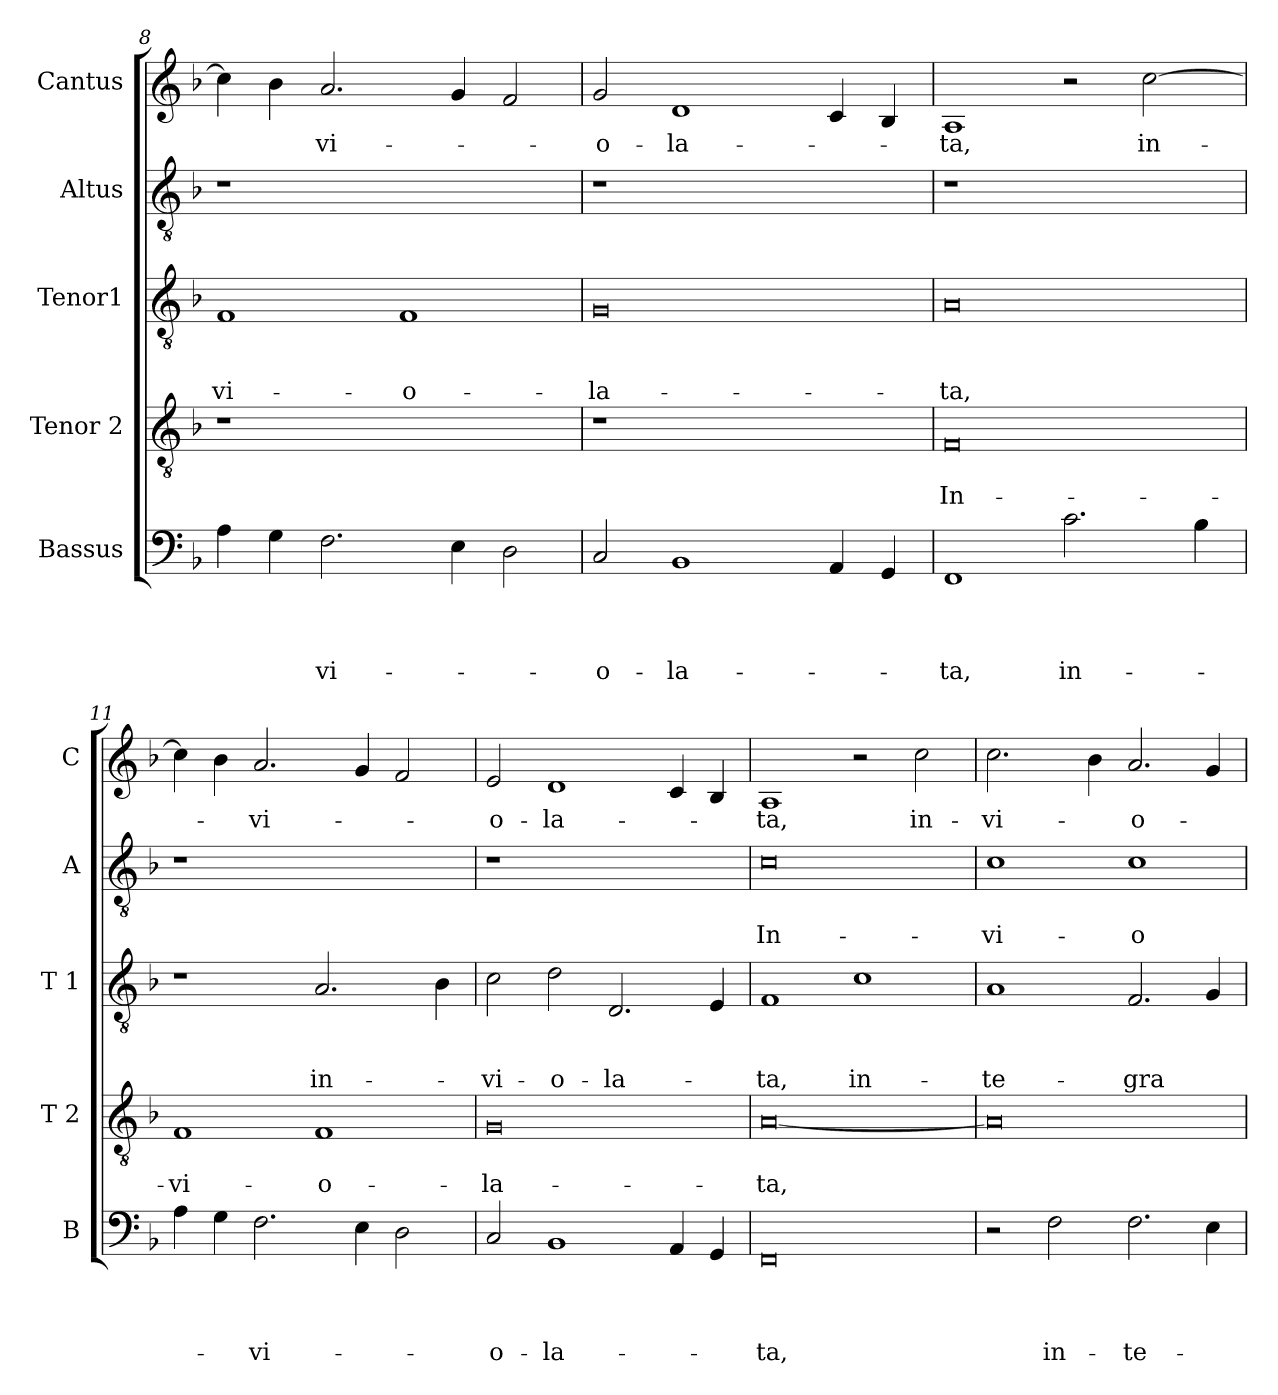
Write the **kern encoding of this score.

**kern	**text	**text	**text	**text	**kern	**text	**text	**kern	**text	**text	**text	**kern	**text	**text	**kern	**text
*part5	*part5	*part5	*part5	*part5	*part4	*part4	*part4	*part3	*part3	*part3	*part3	*part2	*part2	*part2	*part1	*part1
*staff5	*staff5	*staff5	*staff5	*staff5	*staff4	*staff4	*staff4	*staff3	*staff3	*staff3	*staff3	*staff2	*staff2	*staff2	*staff1	*staff1
*I"Bassus	*	*	*	*	*I"Tenor 2	*	*	*I"Tenor1	*	*	*	*I"Altus	*	*	*I"Cantus	*
*I'B	*	*	*	*	*I'T 2	*	*	*I'T 1	*	*	*	*I'A	*	*	*I'C	*
*clefF4	*	*	*	*	*clefGv2	*	*	*clefGv2	*	*	*	*clefGv2	*	*	*clefG2	*
*k[b-]	*	*	*	*	*k[b-]	*	*	*k[b-]	*	*	*	*k[b-]	*	*	*k[b-]	*
*F:	*	*	*	*	*F:	*	*	*F:	*	*	*	*F:	*	*	*F:	*
=8	=8	=8	=8	=8	=8	=8	=8	=8	=8	=8	=8	=8	=8	=8	=8	=8
!	!	!	!	!	!	!	!	!	!	!	!LO:LY:b	!	!	!	!	!
4A\	.	.	.	.	1r	.	.	1F	.	.	-vi-	1r	.	.	4cc\]	.
4G\	.	.	.	.	.	.	.	.	.	.	.	.	.	.	4b-\	.
!	!	!	!	!LO:LY:b	!	!	!	!	!	!	!	!	!	!	!	!LO:LY:b
2.F\	.	.	.	-vi-	.	.	.	.	.	.	.	.	.	.	2.a/	-vi-
!	!	!	!	!	!	!	!	!	!	!	!LO:LY:b	!	!	!	!	!
.	.	.	.	.	1ryy	.	.	1F	.	.	-o-	1ryy	.	.	.	.
4E\	.	.	.	.	.	.	.	.	.	.	.	.	.	.	4g/	.
2D\	.	.	.	.	.	.	.	.	.	.	.	.	.	.	2f/	.
=9	=9	=9	=9	=9	=9	=9	=9	=9	=9	=9	=9	=9	=9	=9	=9	=9
!	!	!	!	!LO:LY:b	!	!	!	!	!	!	!LO:LY:b	!	!	!	!	!LO:LY:b
2C/	.	.	.	-o-	1r	.	.	0G	.	.	-la-	1r	.	.	2g/	-o-
!	!	!	!	!LO:LY:b	!	!	!	!	!	!	!	!	!	!	!	!LO:LY:b
1BB-	.	.	.	-la-	.	.	.	.	.	.	.	.	.	.	1d	-la-
.	.	.	.	.	1ryy	.	.	.	.	.	.	1ryy	.	.	.	.
4AA/	.	.	.	.	.	.	.	.	.	.	.	.	.	.	4c/	.
4GG/	.	.	.	.	.	.	.	.	.	.	.	.	.	.	4B-/	.
=10	=10	=10	=10	=10	=10	=10	=10	=10	=10	=10	=10	=10	=10	=10	=10	=10
!	!	!	!	!LO:LY:b	!	!	!LO:LY:b	!	!	!	!LO:LY:b	!	!	!	!	!LO:LY:b
1FF	.	.	.	-ta,	0F	.	In-	0A	.	.	-ta,	1r	.	.	1A	-ta,
!	!	!	!	!LO:LY:b	!	!	!	!	!	!	!	!	!	!	!	!
2.c\	.	.	.	in-	.	.	.	.	.	.	.	1ryy	.	.	2r	.
!	!	!	!	!	!	!	!	!	!	!	!	!	!	!	!	!LO:LY:b
.	.	.	.	.	.	.	.	.	.	.	.	.	.	.	[2cc\	in-
4B-\	.	.	.	.	.	.	.	.	.	.	.	.	.	.	.	.
=11	=11	=11	=11	=11	=11	=11	=11	=11	=11	=11	=11	=11	=11	=11	=11	=11
!	!	!	!	!	!	!	!LO:LY:b	!	!	!	!	!	!	!	!	!
4A\	.	.	.	.	1F	.	-vi-	1r	.	.	.	1r	.	.	4cc\]	.
4G\	.	.	.	.	.	.	.	.	.	.	.	.	.	.	4b-\	.
!	!	!	!	!LO:LY:b	!	!	!	!	!	!	!	!	!	!	!	!LO:LY:b
2.F\	.	.	.	-vi-	.	.	.	.	.	.	.	.	.	.	2.a/	-vi-
!	!	!	!	!	!	!	!LO:LY:b	!	!	!	!LO:LY:b	!	!	!	!	!
.	.	.	.	.	1F	.	-o-	2.A/	.	.	in-	1ryy	.	.	.	.
4E\	.	.	.	.	.	.	.	.	.	.	.	.	.	.	4g/	.
2D\	.	.	.	.	.	.	.	.	.	.	.	.	.	.	2f/	.
.	.	.	.	.	.	.	.	4B-\	.	.	.	.	.	.	.	.
=12	=12	=12	=12	=12	=12	=12	=12	=12	=12	=12	=12	=12	=12	=12	=12	=12
!	!	!	!	!LO:LY:b	!	!	!LO:LY:b	!	!	!	!LO:LY:b	!	!	!	!	!LO:LY:b
2C/	.	.	.	-o-	0G	.	-la-	2c\	.	.	-vi-	1r	.	.	2e/	-o-
!	!	!	!	!LO:LY:b	!	!	!	!	!	!	!LO:LY:b	!	!	!	!	!LO:LY:b
1BB-	.	.	.	-la-	.	.	.	2d\	.	.	-o-	.	.	.	1d	-la-
!	!	!	!	!	!	!	!	!	!	!	!LO:LY:b	!	!	!	!	!
.	.	.	.	.	.	.	.	2.D/	.	.	-la-	1ryy	.	.	.	.
4AA/	.	.	.	.	.	.	.	.	.	.	.	.	.	.	4c/	.
4GG/	.	.	.	.	.	.	.	4E/	.	.	.	.	.	.	4B-/	.
!!LO:LB:g=z
=13	=13	=13	=13	=13	=13	=13	=13	=13	=13	=13	=13	=13	=13	=13	=13	=13
!	!	!	!	!LO:LY:b	!	!	!LO:LY:b	!	!	!	!LO:LY:b	!	!	!LO:LY:b	!	!LO:LY:b
0FF	.	.	.	-ta,	[0A	.	-ta,	1F	.	.	-ta,	0c	.	In-	1A	-ta,
!	!	!	!	!	!	!	!	!	!	!	!LO:LY:b	!	!	!	!	!
.	.	.	.	.	.	.	.	1c	.	.	in-	.	.	.	2r	.
!	!	!	!	!	!	!	!	!	!	!	!	!	!	!	!	!LO:LY:b
.	.	.	.	.	.	.	.	.	.	.	.	.	.	.	2cc\	in-
=14	=14	=14	=14	=14	=14	=14	=14	=14	=14	=14	=14	=14	=14	=14	=14	=14
!	!	!	!	!	!	!	!	!	!	!	!LO:LY:b	!	!	!LO:LY:b	!	!LO:LY:b
2r	.	.	.	.	0A]	.	.	1A	.	.	-te-	1c	.	-vi-	2.cc\	-vi-
!	!	!	!	!LO:LY:b	!	!	!	!	!	!	!	!	!	!	!	!
2F\	.	.	.	in-	.	.	.	.	.	.	.	.	.	.	.	.
.	.	.	.	.	.	.	.	.	.	.	.	.	.	.	4b-\	.
!	!	!	!	!LO:LY:b	!	!	!	!	!	!	!LO:LY:b	!	!	!LO:LY:b	!	!LO:LY:b
2.F\	.	.	.	-te-	.	.	.	2.F/	.	.	-gra	1c	.	-o-	2.a/	-o-
4E\	.	.	.	.	.	.	.	4G/	.	.	.	.	.	.	4g/	.
=	=	=	=	=	=	=	=	=	=	=	=	=	=	=	=	=
*-	*-	*-	*-	*-	*-	*-	*-	*-	*-	*-	*-	*-	*-	*-	*-	*-
